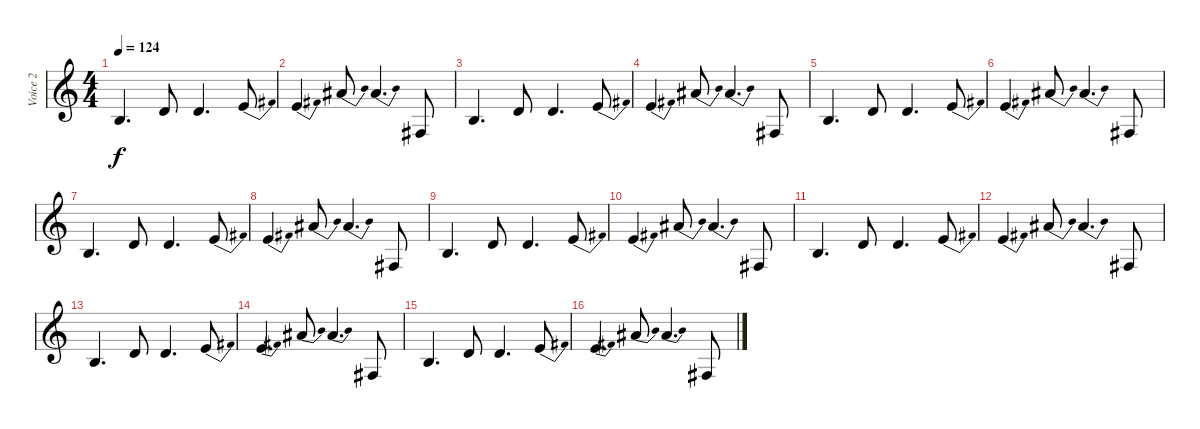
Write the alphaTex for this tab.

\track ("Voice 2" "Voice 2") {instrument synthvoice}
\staff {score}
\tuning (Db4 Ab3 E3 B2 Gb2 B1) {hide}
\ts (4 4)
\tempo 124
\clef g2
\ks c
7.3.4{d dy f} 6.2.8 6.2.4{d} 8.2{be (bend 0 0 60 4)}.8 |
8.2{be (bend 0 0 60 4)}.4{d} 9.1{be (bend 0 0 60 2)}.8 9.1{be (bend 0 0 60 2)}.4{d} 7.4.8 |
7.3.4{d} 6.2.8 6.2.4{d} 8.2{be (bend 0 0 60 4)}.8 |
8.2{be (bend 0 0 60 4)}.4{d} 9.1{be (bend 0 0 60 2)}.8 9.1{be (bend 0 0 60 2)}.4{d} 7.4.8 |
7.3.4{d} 6.2.8 6.2.4{d} 8.2{be (bend 0 0 60 4)}.8 |
8.2{be (bend 0 0 60 4)}.4{d} 9.1{be (bend 0 0 60 2)}.8 9.1{be (bend 0 0 60 2)}.4{d} 7.4.8 |
7.3.4{d} 6.2.8 6.2.4{d} 8.2{be (bend 0 0 60 4)}.8 |
8.2{be (bend 0 0 60 4)}.4{d} 9.1{be (bend 0 0 60 2)}.8 9.1{be (bend 0 0 60 2)}.4{d} 7.4.8 |
7.3.4{d} 6.2.8 6.2.4{d} 8.2{be (bend 0 0 60 4)}.8 |
8.2{be (bend 0 0 60 4)}.4{d} 9.1{be (bend 0 0 60 2)}.8 9.1{be (bend 0 0 60 2)}.4{d} 7.4.8 |
7.3.4{d} 6.2.8 6.2.4{d} 8.2{be (bend 0 0 60 4)}.8 |
8.2{be (bend 0 0 60 4)}.4{d} 9.1{be (bend 0 0 60 2)}.8 9.1{be (bend 0 0 60 2)}.4{d} 7.4.8 |
7.3.4{d} 6.2.8 6.2.4{d} 8.2{be (bend 0 0 60 4)}.8 |
8.2{be (bend 0 0 60 4)}.4{d} 9.1{be (bend 0 0 60 2)}.8 9.1{be (bend 0 0 60 2)}.4{d} 7.4.8 |
7.3.4{d} 6.2.8 6.2.4{d} 8.2{be (bend 0 0 60 4)}.8 |
8.2{be (bend 0 0 60 4)}.4{d} 9.1{be (bend 0 0 60 2)}.8 9.1{be (bend 0 0 60 2)}.4{d} 7.4.8
